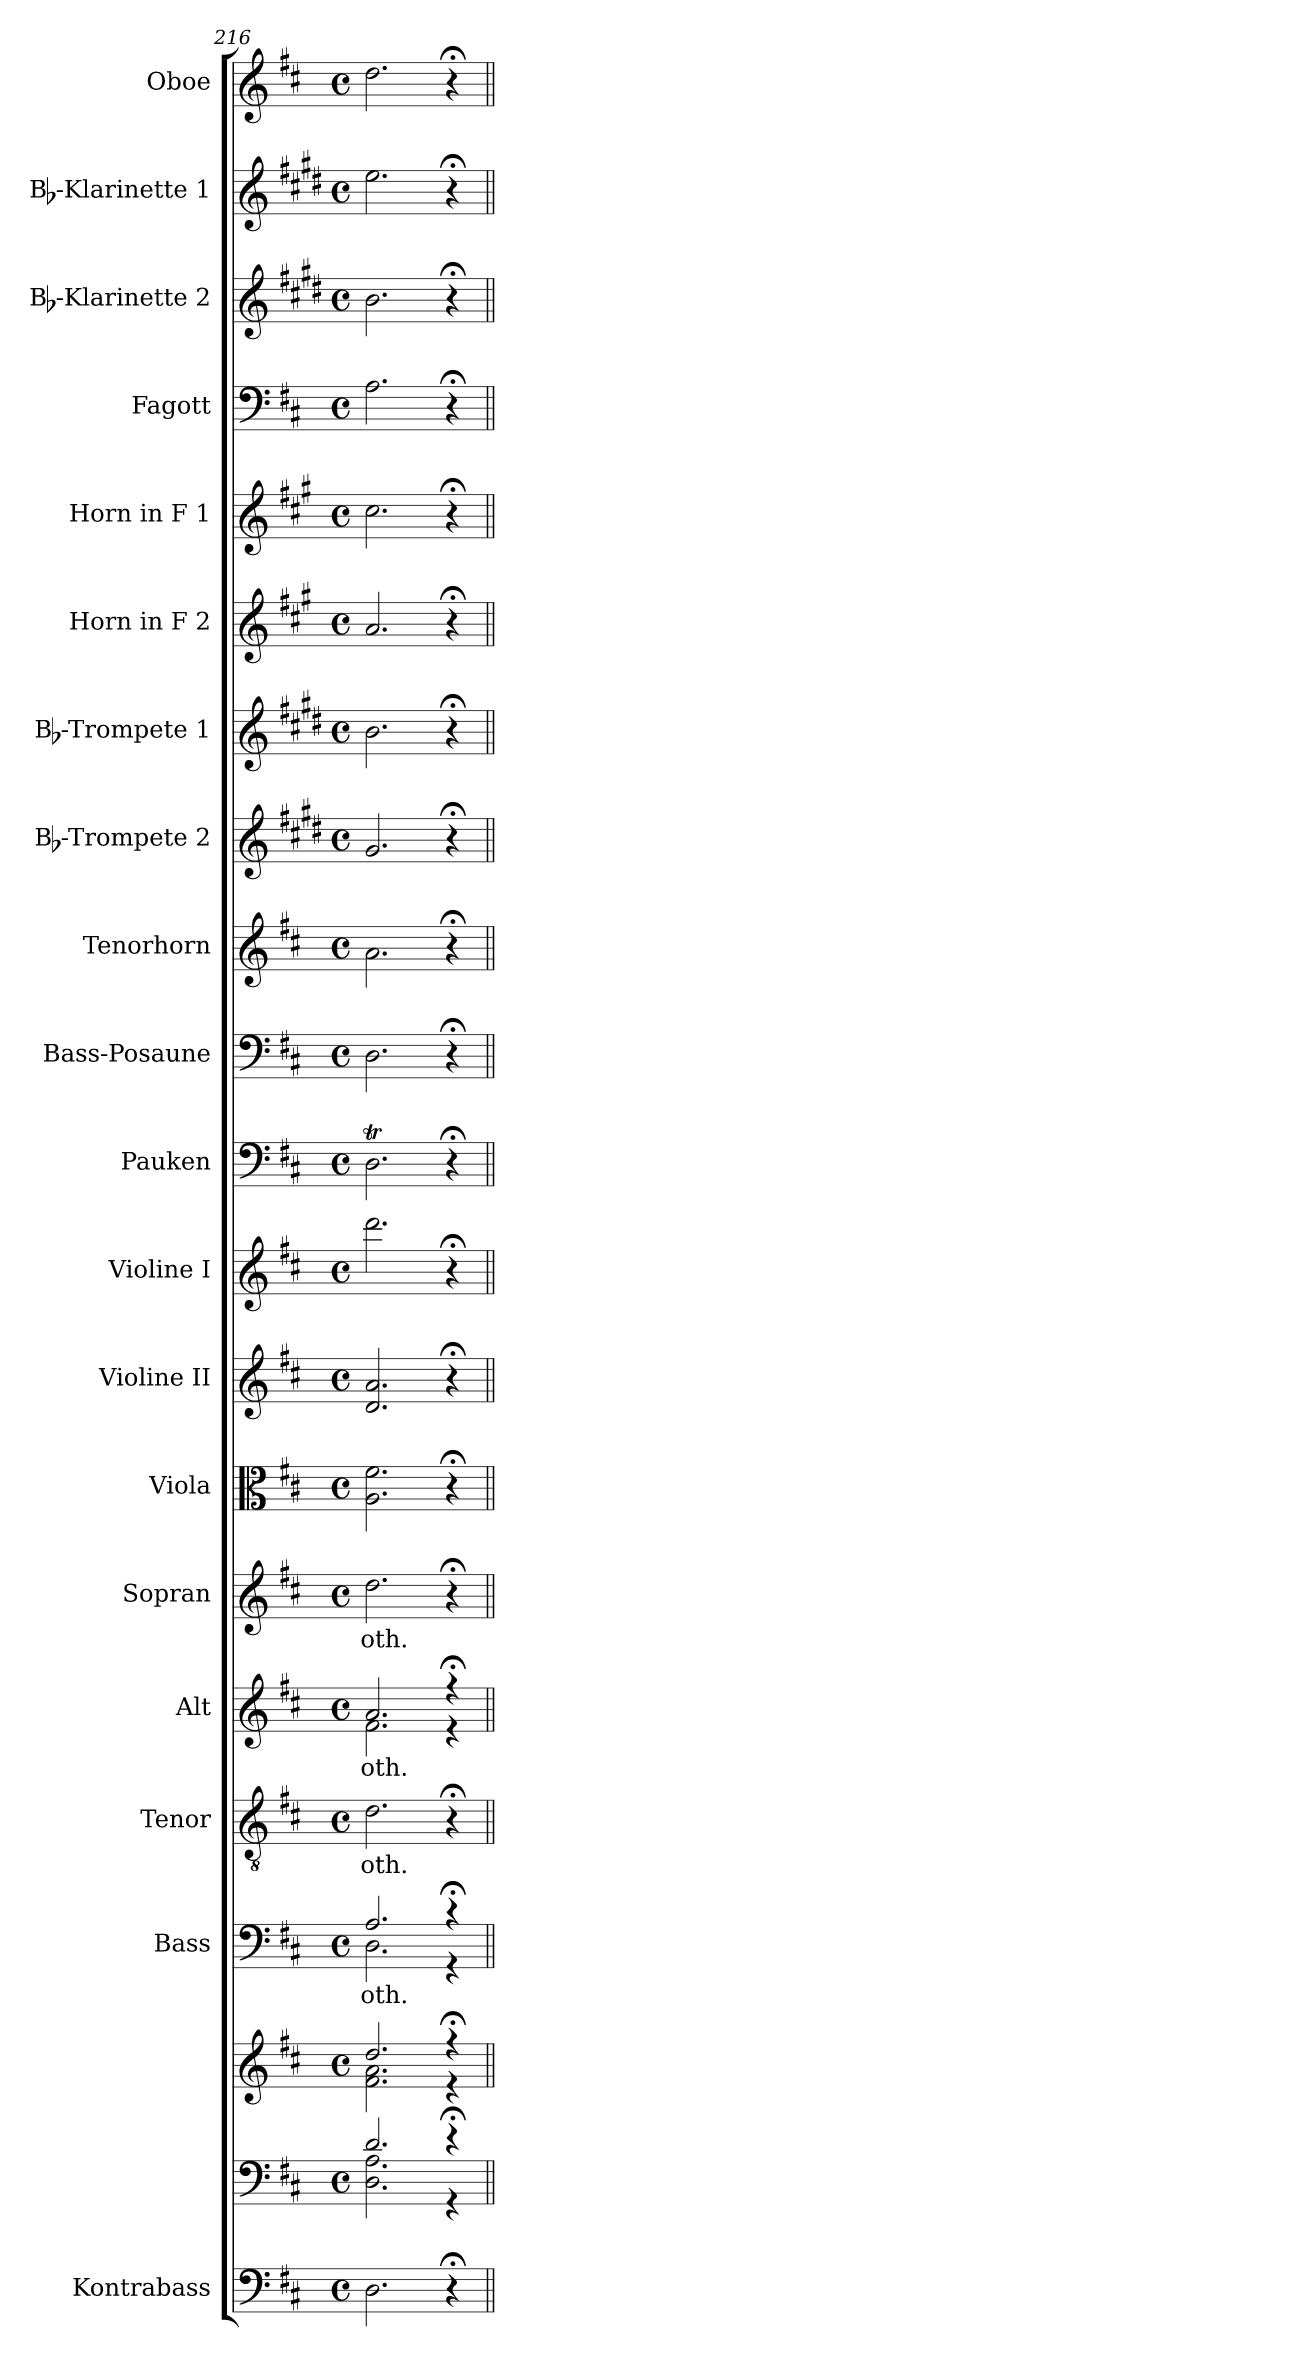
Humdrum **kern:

**kern	**kern	**kern	**kern	**text	**kern	**text	**kern	**text	**kern	**text	**kern	**kern	**kern	**kern	**kern	**kern	**kern	**kern	**kern	**kern	**kern	**kern	**kern	**kern
*part20	*part19	*part19	*part18	*part18	*part17	*part17	*part16	*part16	*part15	*part15	*part14	*part13	*part12	*part11	*part10	*part9	*part8	*part7	*part6	*part5	*part4	*part3	*part2	*part1
*staff21	*staff20	*staff19	*staff18	*staff18	*staff17	*staff17	*staff16	*staff16	*staff15	*staff15	*staff14	*staff13	*staff12	*staff11	*staff10	*staff9	*staff8	*staff7	*staff6	*staff5	*staff4	*staff3	*staff2	*staff1
*I"Kontrabass	*	*	*I"Bass	*	*I"Tenor	*	*I"Alt	*	*I"Sopran	*	*I"Viola	*I"Violine II	*I"Violine I	*I"Pauken	*I"Bass-Posaune	*I"Tenorhorn	*I"Bb-Trompete 2	*I"Bb-Trompete 1	*I"Horn in F 2	*I"Horn in F 1	*I"Fagott	*I"Bb-Klarinette 2	*I"Bb-Klarinette 1	*I"Oboe
*I'Kb.	*	*	*I'B.	*	*I'T.	*	*I'A.	*	*I'S.	*	*I'Vla.	*I'Vl. II	*I'Vl. I	*I'Pk.	*I'B. Pos.	*I'T. Hrn.	*I'Bb Trp. 2	*I'Bb Trp. 1	*	*	*I'Fg.	*I'Bb Kl. 2	*I'Bb Kl. 1	*I'Ob.
*clefF4	*clefF4	*clefG2	*clefF4	*	*clefGv2	*	*clefG2	*	*clefG2	*	*clefC3	*clefG2	*clefG2	*clefF4	*clefF4	*clefG2	*clefG2	*clefG2	*clefG2	*clefG2	*clefF4	*clefG2	*clefG2	*clefG2
*ITrd7c12	*	*	*	*	*	*	*	*	*	*	*	*	*	*	*	*ITrd8c14	*ITrd1c2	*ITrd1c2	*ITrd4c7	*ITrd4c7	*	*ITrd1c2	*ITrd1c2	*
*k[f#c#]	*k[f#c#]	*k[f#c#]	*k[f#c#]	*	*k[f#c#]	*	*k[f#c#]	*	*k[f#c#]	*	*k[f#c#]	*k[f#c#]	*k[f#c#]	*k[f#c#]	*k[f#c#]	*k[f#c#]	*k[f#c#]	*k[f#c#]	*k[f#c#]	*k[f#c#]	*k[f#c#]	*k[f#c#]	*k[f#c#]	*k[f#c#]
*D:	*D:	*D:	*D:	*	*D:	*	*D:	*	*D:	*	*D:	*D:	*D:	*D:	*D:	*D:	*D:	*D:	*D:	*D:	*D:	*D:	*D:	*D:
*M4/4	*M4/4	*M4/4	*M4/4	*	*M4/4	*	*M4/4	*	*M4/4	*	*M4/4	*M4/4	*M4/4	*M4/4	*M4/4	*M4/4	*M4/4	*M4/4	*M4/4	*M4/4	*M4/4	*M4/4	*M4/4	*M4/4
*met(c)	*met(c)	*met(c)	*met(c)	*	*met(c)	*	*met(c)	*	*met(c)	*	*met(c)	*met(c)	*met(c)	*met(c)	*met(c)	*met(c)	*met(c)	*met(c)	*met(c)	*met(c)	*met(c)	*met(c)	*met(c)	*met(c)
=216	=216	=216	=216	=216	=216	=216	=216	=216	=216	=216	=216	=216	=216	=216	=216	=216	=216	=216	=216	=216	=216	=216	=216	=216
*	*^	*^	*	*	*	*	*	*	*	*	*	*	*	*	*	*	*	*	*	*	*	*	*	*
!	!	!	!	!	!	!LO:LY:b	!	!LO:LY:b	!	!LO:LY:b	!	!LO:LY:b	!	!	!	!	!	!	!	!	!	!	!	!	!	!
*	*	*	*	*	*^	*	*	*	*^	*	*	*	*	*	*	*	*	*	*	*	*	*	*	*	*	*
2.DD\	2.d/	2.D\ 2.A\	2.dd/	2.f#\ 2.a\	2.A/	2.D\	-oth.	2.d\	-oth.	2.a/	2.f#\	-oth.	2.dd\	-oth.	2.A\ 2.f#\	2.d/ 2.a/	2.ddd\	2.DT\	2.D\	2.A\	2.f#/	2.a\	2.d/	2.f#\	2.A\	2.a\	2.dd\	2.dd\
4r;<	4r;<	4r	4r;<	4r	4r;<	4r	.	4r;<	.	4r;<	4r	.	4r;<	.	4r;<	4r;<	4r;<	4r;<	4r;<	4r;<	4r;<	4r;<	4r;<	4r;<	4r;<	4r;<	4r;<	4r;<
*	*v	*v	*	*	*v	*v	*	*	*	*v	*v	*	*	*	*	*	*	*	*	*	*	*	*	*	*	*	*	*
*	*	*v	*v	*	*	*	*	*	*	*	*	*	*	*	*	*	*	*	*	*	*	*	*	*	*
=||	=||	=||	=||	=||	=||	=||	=||	=||	=||	=||	=||	=||	=||	=||	=||	=||	=||	=||	=||	=||	=||	=||	=||	=||
*-	*-	*-	*-	*-	*-	*-	*-	*-	*-	*-	*-	*-	*-	*-	*-	*-	*-	*-	*-	*-	*-	*-	*-	*-
